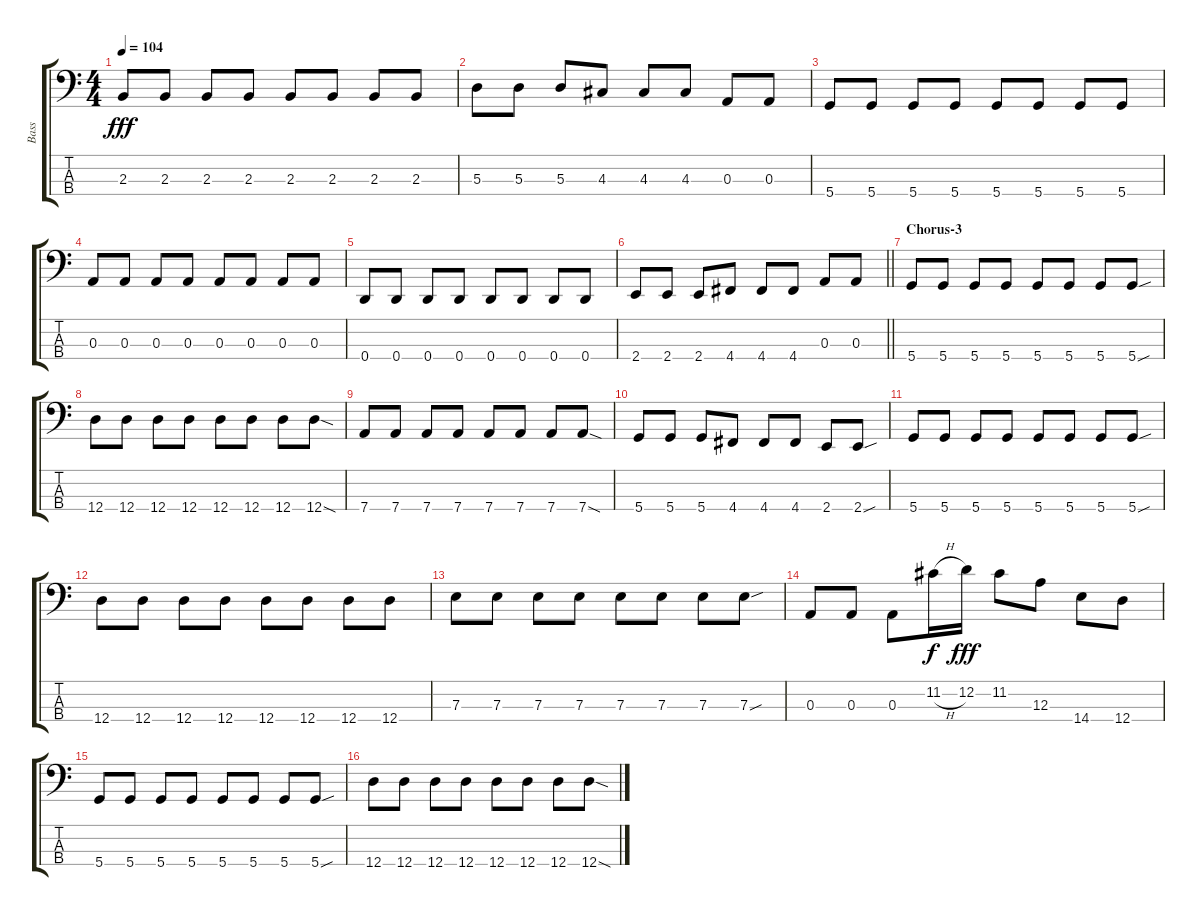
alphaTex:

\track ("Bass" "Bass") {instrument electricbassfinger}
\staff {score tabs}
\tuning (G2 D2 A1 D1) {hide}
\ts (4 4)
\tempo 104
\clef f4
\ks c
2.3.8{dy fff} 2.3.8 2.3.8 2.3.8 2.3.8 2.3.8 2.3.8 2.3.8 |
5.3.8 5.3.8 5.3.8 4.3.8 4.3.8 4.3.8 0.3.8 0.3.8 |
5.4.8 5.4.8 5.4.8 5.4.8 5.4.8 5.4.8 5.4.8 5.4.8 |
0.3.8 0.3.8 0.3.8 0.3.8 0.3.8 0.3.8 0.3.8 0.3.8 |
0.4.8 0.4.8 0.4.8 0.4.8 0.4.8 0.4.8 0.4.8 0.4.8 |
\barLineRight lightlight
2.4.8 2.4.8 2.4.8 4.4.8 4.4.8 4.4.8 0.3.8 0.3.8 |
\section ("" "Chorus-3")
5.4.8 5.4.8 5.4.8 5.4.8 5.4.8 5.4.8 5.4.8 5.4{sou}.8 |
12.4.8 12.4.8 12.4.8 12.4.8 12.4.8 12.4.8 12.4.8 12.4{sod}.8 |
7.4.8 7.4.8 7.4.8 7.4.8 7.4.8 7.4.8 7.4.8 7.4{sod}.8 |
5.4.8 5.4.8 5.4.8 4.4.8 4.4.8 4.4.8 2.4.8 2.4{sou}.8 |
5.4.8 5.4.8 5.4.8 5.4.8 5.4.8 5.4.8 5.4.8 5.4{sou}.8 |
12.4.8 12.4.8 12.4.8 12.4.8 12.4.8 12.4.8 12.4.8 12.4.8 |
7.3.8 7.3.8 7.3.8 7.3.8 7.3.8 7.3.8 7.3.8 7.3{sou}.8 |
0.3.8 0.3.8 0.3.8 11.2{h}.16{dy f} 12.2.16{dy fff} 11.2.8 12.3.8 14.4.8 12.4.8 |
5.4.8 5.4.8 5.4.8 5.4.8 5.4.8 5.4.8 5.4.8 5.4{sou}.8 |
12.4.8 12.4.8 12.4.8 12.4.8 12.4.8 12.4.8 12.4.8 12.4{sod}.8
